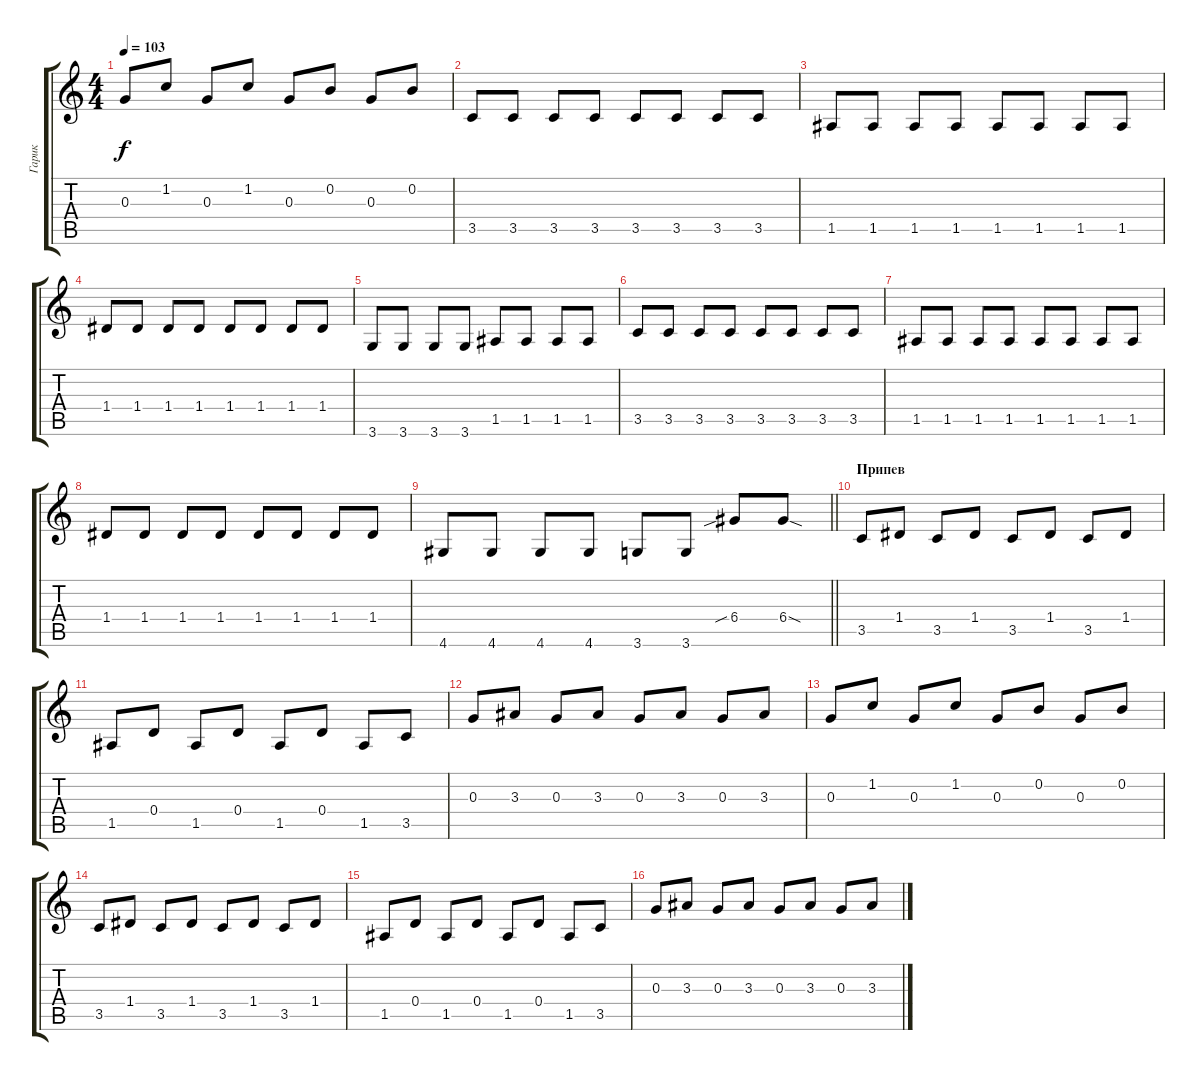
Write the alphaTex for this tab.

\track ("Гарик" "Гарик") {instrument distortionguitar}
\staff {score tabs}
\tuning (E4 B3 G3 D3 A2 E2) {hide}
\ts (4 4)
\tempo 103
\clef g2
\ks c
0.3.8{dy f} 1.2.8 0.3.8 1.2.8 0.3.8 0.2.8 0.3.8 0.2.8 |
3.5.8{volume 11 instrument distortionguitar} 3.5.8 3.5.8 3.5.8 3.5.8 3.5.8 3.5.8 3.5.8 |
1.5.8 1.5.8 1.5.8 1.5.8 1.5.8 1.5.8 1.5.8 1.5.8 |
1.4.8 1.4.8 1.4.8 1.4.8 1.4.8 1.4.8 1.4.8 1.4.8 |
3.6.8 3.6.8 3.6.8 3.6.8 1.5.8 1.5.8 1.5.8 1.5.8 |
3.5.8 3.5.8 3.5.8 3.5.8 3.5.8 3.5.8 3.5.8 3.5.8 |
1.5.8 1.5.8 1.5.8 1.5.8 1.5.8 1.5.8 1.5.8 1.5.8 |
1.4.8 1.4.8 1.4.8 1.4.8 1.4.8 1.4.8 1.4.8 1.4.8 |
\barLineRight lightlight
4.6.8 4.6.8 4.6.8 4.6.8 3.6.8 3.6.8 6.4{sib}.8 6.4{sod}.8 |
\section ("" "Припев")
3.5.8 1.4.8 3.5.8 1.4.8 3.5.8 1.4.8 3.5.8 1.4.8 |
1.5.8 0.4.8 1.5.8 0.4.8 1.5.8 0.4.8 1.5.8 3.5.8 |
0.3.8 3.3.8 0.3.8 3.3.8 0.3.8 3.3.8 0.3.8 3.3.8 |
0.3.8 1.2.8 0.3.8 1.2.8 0.3.8 0.2.8 0.3.8 0.2.8 |
3.5.8 1.4.8 3.5.8 1.4.8 3.5.8 1.4.8 3.5.8 1.4.8 |
1.5.8 0.4.8 1.5.8 0.4.8 1.5.8 0.4.8 1.5.8 3.5.8 |
0.3.8 3.3.8 0.3.8 3.3.8 0.3.8 3.3.8 0.3.8 3.3.8
